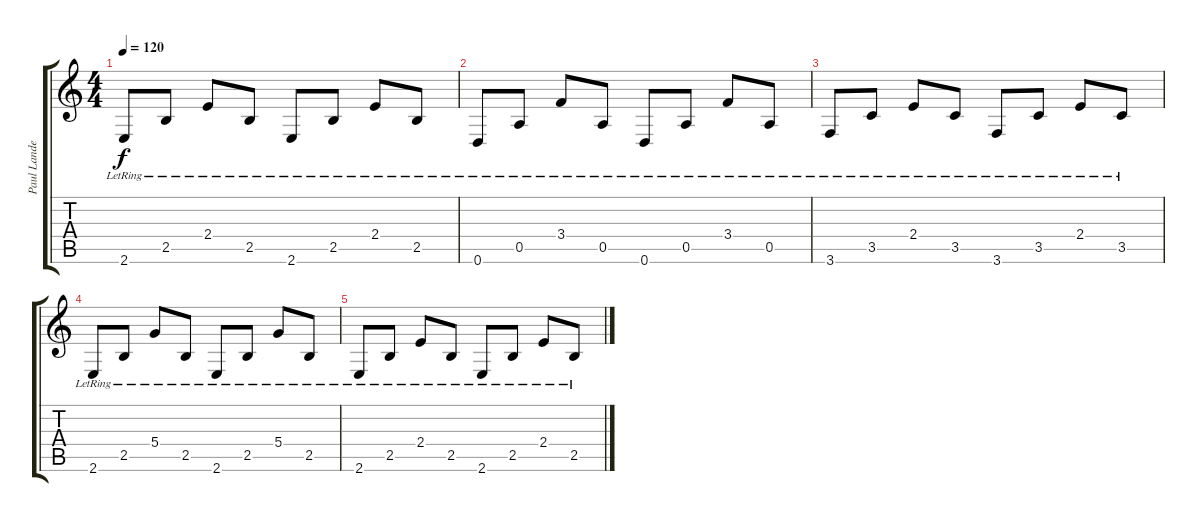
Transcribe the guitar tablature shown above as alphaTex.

\track ("Paul Landers (2nd Guitar)" "Paul Lande") {instrument acousticguitarsteel}
\staff {score tabs}
\tuning (E4 B3 G3 D3 A2 D2) {hide}
\ts (4 4)
\tempo 120
\clef g2
\ks c
2.6{lr}.8{dy f} 2.5{lr}.8 2.4{lr}.8 2.5{lr}.8 2.6{lr}.8 2.5{lr}.8 2.4{lr}.8 2.5{lr}.8 |
0.6{lr}.8 0.5{lr}.8 3.4{lr}.8 0.5{lr}.8 0.6{lr}.8 0.5{lr}.8 3.4{lr}.8 0.5{lr}.8 |
3.6{lr}.8 3.5{lr}.8 2.4{lr}.8 3.5{lr}.8 3.6{lr}.8 3.5{lr}.8 2.4{lr}.8 3.5{lr}.8 |
2.6{lr}.8 2.5{lr}.8 5.4{lr}.8 2.5{lr}.8 2.6{lr}.8 2.5{lr}.8 5.4{lr}.8 2.5{lr}.8 |
2.6{lr}.8 2.5{lr}.8 2.4{lr}.8 2.5{lr}.8 2.6{lr}.8 2.5{lr}.8 2.4{lr}.8 2.5{lr}.8
